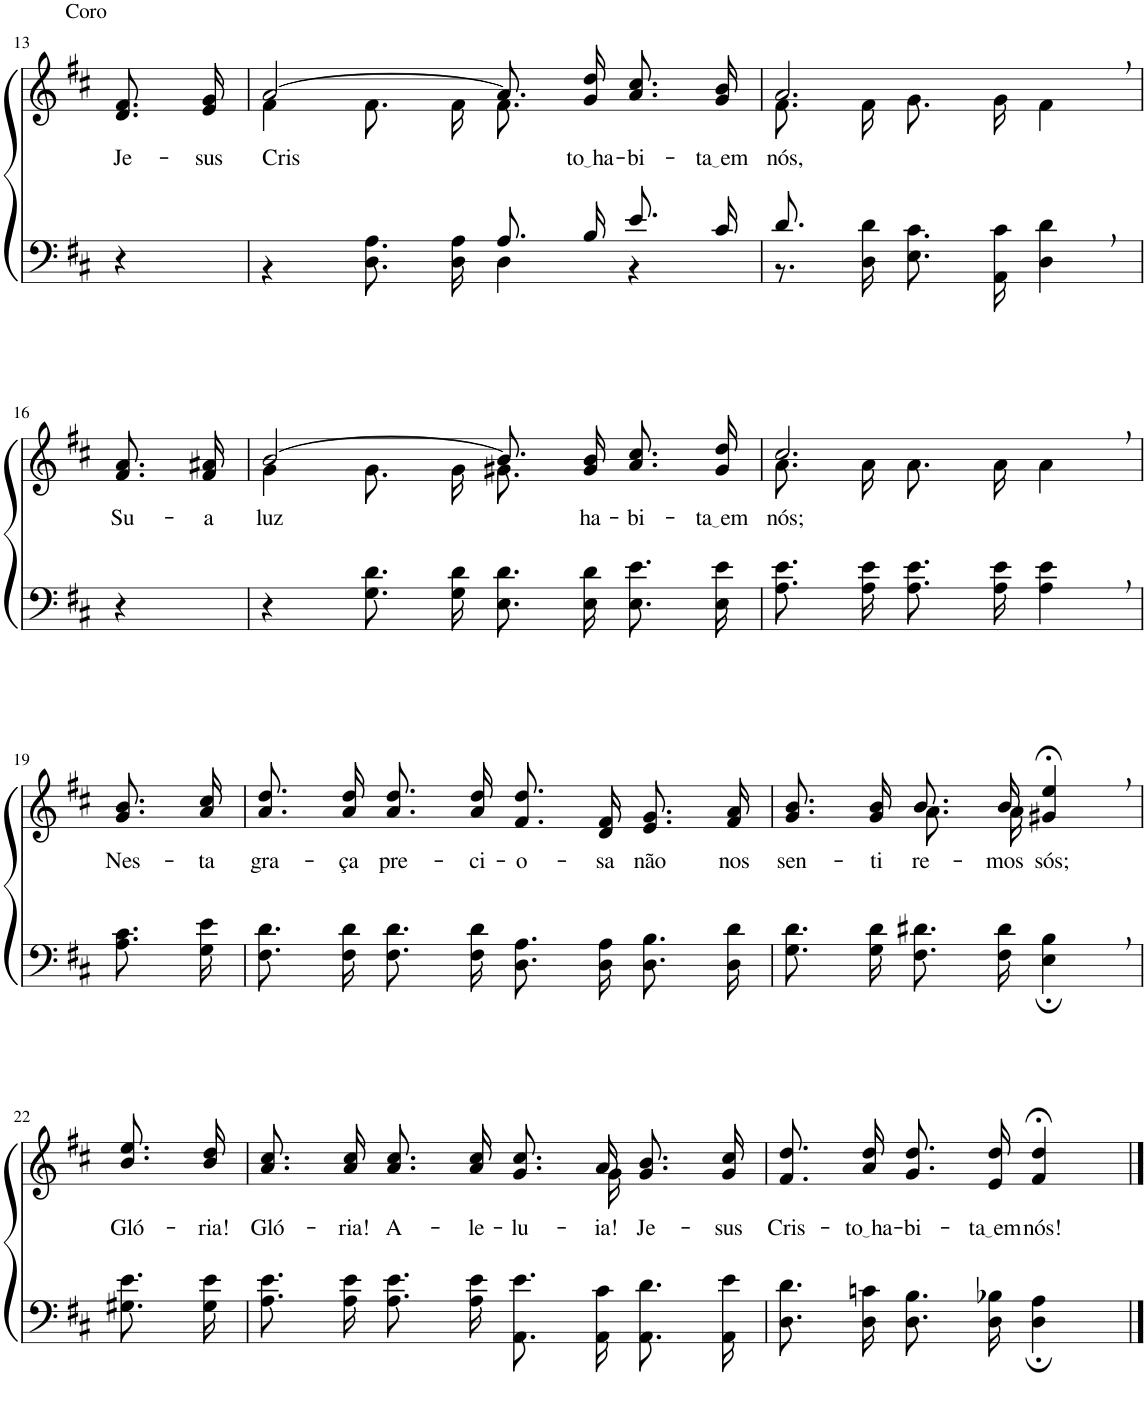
**kern	**kern	**text
*part2	*part1	*part1
*staff2	*staff1	*staff1
*I"Parte III e IV	*I"Parte I e II	*
!!LO:PB:g=z
*clefF4	*clefG2	*
*k[f#c#]	*k[f#c#]	*
*M4/4	*M4/4	*
=13	=13	=13
!	!LO:TX:a:t=Coro	!
!	!	!LO:LY:b
4r	8.d/ 8.f#/L	Je-
!	!	!LO:LY:b
.	16e/ 16g/Jk	-sus
=14	=14	=14
*^	*^	*
!	!	!	!	!LO:LY:b
2ryy	4r	[2a/	4f#\	-Cris-
.	8.D\ 8.A\L	.	8.f#\	.
.	16D\ 16A\Jk	.	16f#\KL	.
8.A/L	4D\	8.a\L]	8.f#\J	.
!	!	!	!	!LO:LY:b
16B/Jk	.	16g\ 16dd\Jk	4ryy	to ha
!	!	!	!	!LO:LY:b
8.e/L	4r	8.a/ 8.cc#/L	.	-bi-
!	!	!	!	!LO:LY:b
16c#/Jk	.	16g/ 16b/Jk	16ryy	ta em
=15	=15	=15	=15	=15
!	!	!	!	!LO:LY:b
8.d/	8.r	2.a,/	8.f#\L	nós,
2ryy	16D\ 16d\	.	16f#\Jk	.
.	8.E\ 8.c#\L	.	8.g\L	.
.	16AA\ 16c#\Jk	.	16g\Jk	.
.	4D\ 4d\	.	4f#\	.
16ryy	.	.	.	.
*v	*v	*	*	*
*	*v	*v	*
!!LO:LB:g=z
=16	=16	=16
!	!	!LO:LY:b
4r	8.f#/ 8.a/L	Su-
!	!	!LO:LY:b
.	16f#/ 16a#X/Jk	-a
=17	=17	=17
*	*^	*
!	!	!	!LO:LY:b
4r	[2b/	4g\	luz
8.G\ 8.d\L	.	8.g\	.
16G\ 16d\Jk	.	16g\KL	.
8.E\ 8.d\L	8.b\L]	8.g#X\J	.
!	!	!	!LO:LY:b
16E\ 16d\Jk	16g#\ 16b\Jk	4ryy	ha-
!	!	!	!LO:LY:b
8.E\ 8.e\L	8.a\ 8.cc#\L	.	-bi-
!	!	!	!LO:LY:b
16E\ 16e\Jk	16g#\ 16dd\Jk	16ryy	ta em
=18	=18	=18	=18
!	!	!	!LO:LY:b
8.A\ 8.e\L	2.cc#,/	8.a\L	nós;
16A\ 16e\Jk	.	16a\Jk	.
8.A\ 8.e\L	.	8.a\L	.
16A\ 16e\Jk	.	16a\Jk	.
4A\, 4e\,	.	4a\	.
!!LO:LB:g=z
=19	=19	=19	=19
!	!	!	!LO:LY:b
*	*v	*v	*
8.A\ 8.c#\L	8.g/ 8.b/L	Nes-
!	!	!LO:LY:b
16G\ 16e\Jk	16a/ 16cc#/Jk	-ta
=20	=20	=20
!	!	!LO:LY:b
8.F#\ 8.d\L	8.a\ 8.dd\L	gra-
!	!	!LO:LY:b
16F#\ 16d\Jk	16a\ 16dd\Jk	-ça
!	!	!LO:LY:b
8.F#\ 8.d\L	8.a\ 8.dd\L	pre-
!	!	!LO:LY:b
16F#\ 16d\Jk	16a\ 16dd\Jk	-ci-
!	!	!LO:LY:b
8.D\ 8.A\L	8.f#/ 8.dd/L	-o-
!	!	!LO:LY:b
16D\ 16A\Jk	16d/ 16f#/Jk	-sa
!	!	!LO:LY:b
8.D\ 8.B\L	8.e/ 8.g/L	não
!	!	!LO:LY:b
16D\ 16d\Jk	16f#/ 16a/Jk	nos
=21	=21	=21
!	!	!LO:LY:b
*	*^	*
8.G\ 8.d\L	8.g/ 8.b/L	4ryy	sen-
!	!	!	!LO:LY:b
16G\ 16d\Jk	16g/ 16b/Jk	.	-ti-
!	!	!	!LO:LY:b
8.F#\ 8.d#X\L	8.b/L	8.a\L	-re-
!	!	!	!LO:LY:b
16F#\ 16d#\Jk	16b/Jk	16a\Jk	-mos
!	!	!	!LO:LY:b
4E\;, 4B\;,	4g#X/;<, 4ee/;<,	4ryy	sós;
!!LO:LB:g=z
=22	=22	=22	=22
!	!	!	!LO:LY:b
*	*v	*v	*
8.G#X\ 8.e\L	8.b\ 8.ee\L	Gló-
!	!	!LO:LY:b
16G#\ 16e\Jk	16b\ 16dd\Jk	-ria!
=23	=23	=23
!	!	!LO:LY:b
*	*^	*
8.A\ 8.e\L	8.a\ 8.cc#\L	8.ryy	Gló-
!	!	!	!LO:LY:b
*	*v	*v	*
16A\ 16e\Jk	16a\ 16cc#\Jk	-ria!
!	!	!LO:LY:b
8.A\ 8.e\L	8.a\ 8.cc#\L	A-
!	!	!LO:LY:b
16A\ 16e\Jk	16a\ 16cc#\Jk	-le-
!	!	!LO:LY:b
8.AA\ 8.e\L	8.g/ 8.cc#/L	-lu-
!	!	!LO:LY:b
*	*^	*
16AA\ 16c#\Jk	16a/Jk	16g\	-ia!
!	!	!	!LO:LY:b
8.AA\ 8.d\L	8.g/ 8.b/L	4ryy	Je-
!	!	!	!LO:LY:b
16AA\ 16e\Jk	16g/ 16cc#/Jk	.	-sus
*	*v	*v	*
=24	=24	=24
!	!	!LO:LY:b
8.D\ 8.d\L	8.f#/ 8.dd/L	Cris-
!	!	!LO:LY:b
16D\ 16cn\Jk	16a/ 16dd/Jk	to ha
!	!	!LO:LY:b
8.D\ 8.B\L	8.g\ 8.dd\L	-bi-
!	!	!LO:LY:b
16D\ 16B-X\Jk	16e\ 16dd\Jk	ta em
!	!	!LO:LY:b
4D\; 4A\;	4f#/;< 4dd/;<	nós!
==	==	==
*-	*-	*-
